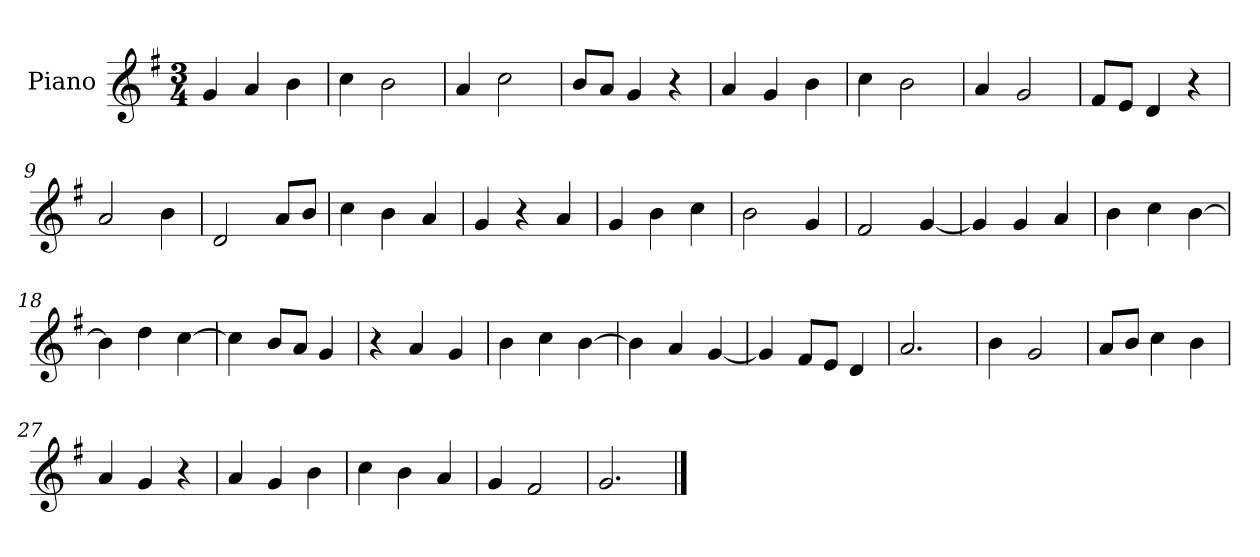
**kern
*part1
*staff1
*I"Piano
*I'P-no
*clefG2
*k[f#]
*M3/4
*MM179
=1
4g/
4a/
4b\
=2
4cc\
2b\
=3
4a/
2cc\
=4
8b/L
8a/J
4g/
4r
=5
4a/
4g/
4b\
=6
4cc\
2b\
=7
4a/
2g/
=8
8f#/L
8e/J
4d/
4r
=9
2a/
4b\
=10
2d/
8a/L
8b/J
=11
4cc\
4b\
4a/
!!LO:LB:g=z
=12
4g/
4r
4a/
=13
4g/
4b\
4cc\
=14
2b\
4g/
=15
2f#/
[4g/
=16
4g/]
4g/
4a/
=17
4b\
4cc\
[4b\
=18
4b\]
4dd\
[4cc\
=19
4cc\]
8b/L
8a/J
4g/
=20
4r
4a/
4g/
=21
4b\
4cc\
[4b\
=22
4b\]
4a/
[4g/
!!LO:LB:g=z
=23
4g/]
8f#/L
8e/J
4d/
=24
2.a/
=25
4b\
2g/
=26
8a/L
8b/J
4cc\
4b\
=27
4a/
4g/
4r
=28
4a/
4g/
4b\
=29
4cc\
4b\
4a/
=30
4g/
2f#/
=31
2.g/
==
*-
